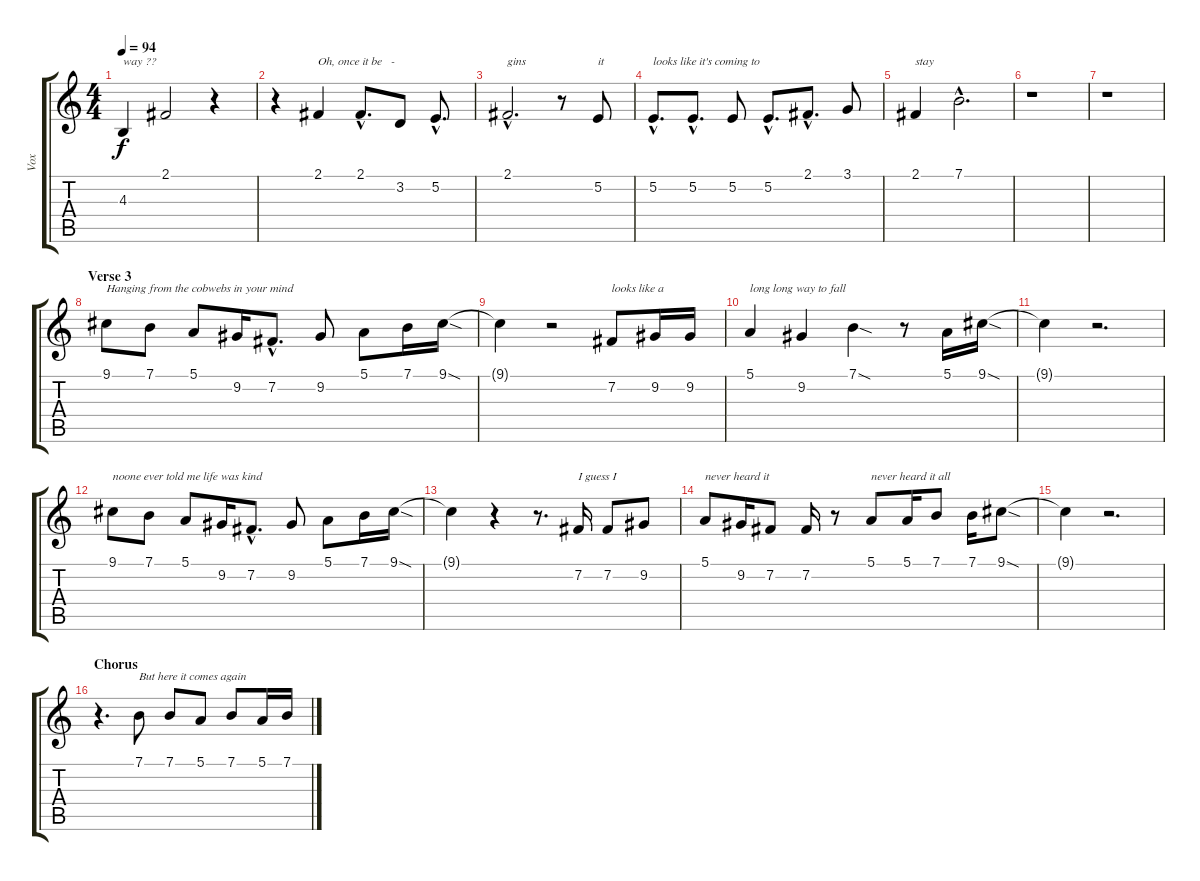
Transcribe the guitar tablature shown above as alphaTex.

\track ("Vox" "Vox") {instrument violin}
\staff {score tabs}
\tuning (E4 B3 G3 D3 A2 E2) {hide}
\ts (4 4)
\tempo 94
\clef g2
\ks c
4.3.4{txt "way ??" dy f} 2.1.2 r.4 |
r.4 2.1.4{txt "Oh, once it be   -"} 2.1{hac}.8{d} 3.2.8 5.2{hac}.8{d} |
2.1{hac}.2{d txt "gins"} r.8 5.2.8{txt "it"} |
5.2{hac}.8{d txt "looks like it's coming to "} 5.2{hac}.8{d} 5.2.8 5.2{hac}.8{d} 2.1{hac}.8{d} 3.1.8 |
2.1.4{txt "stay"} 7.1{hac}.2{d} |
r.1 |
r.1 |
\section ("" "Verse 3")
9.1.8{txt "Hanging from the cobwebs in your mind"} 7.1.8 5.1.8 9.2.16 7.2{hac}.8{d} 9.2.8 5.1.8 7.1.16 9.1{sod}.16 |
9.1{t}.4 r.2 7.2.8{txt "looks like a"} 9.2.16 9.2.16 |
5.1.4{txt "long long way to fall"} 9.2.4 7.1{sod}.4 r.8 5.1.16 9.1{sod}.16 |
9.1{t}.4 r.2{d} |
9.1.8{txt "noone ever told me life was kind"} 7.1.8 5.1.8 9.2.16 7.2{hac}.8{d} 9.2.8 5.1.8 7.1.16 9.1{sod}.16 |
9.1{t}.4 r.4 r.8{d} 7.2.16{txt "I guess I"} 7.2.8 9.2.8 |
5.1.8{txt "never heard it"} 9.2.16 7.2.8 7.2.16 r.8 5.1.8{txt "never heard it all"} 5.1.16 7.1.8 7.1.16 9.1{sod}.8 |
9.1{t}.4 r.2{d} |
\section ("" "Chorus")
r.4{d} 7.1.8{txt "But here it comes again"} 7.1.8 5.1.8 7.1.8 5.1.16 7.1.16
